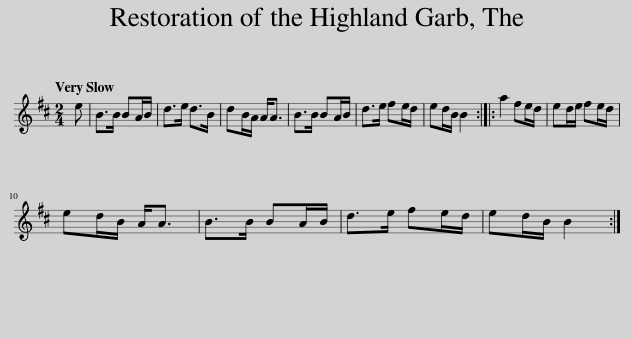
X:1
L:1/8
Q:1/4=120
M:2/4
I:linebreak $
K:Bmin
V:1 treble
V:1
 e | B>B BA/B/ | d>e d>B | dB/A/ A<A | B>B BA/B/ | %5
 d>e fe/d/ | ed/B/ B2 :: a2 fe/d/ | ed/e/ fe/d/ |$ ed/B/ A<A | %10
 B>B BA/B/ | d>e fe/d/ | ed/B/ B2 :| %13
